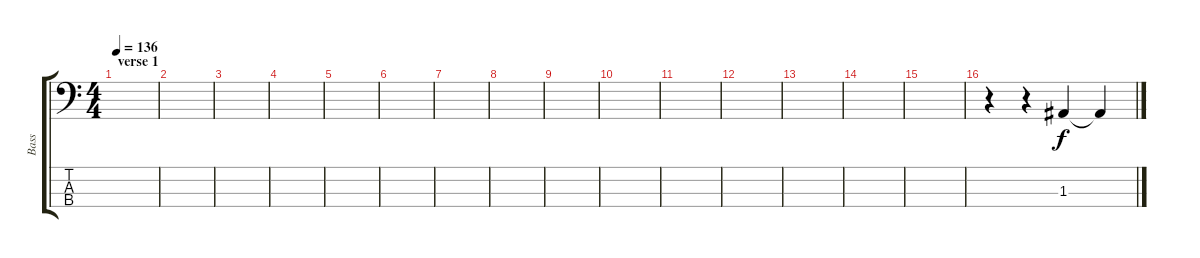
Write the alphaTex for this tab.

\track ("Bass" "Bass") {instrument electricbassfinger}
\staff {score tabs}
\tuning (G2 D2 A1 E1) {hide}
\ts (4 4)
\section ("" "verse 1")
\tempo 136
\clef f4
\ks c
|
|
|
|
|
|
|
|
|
|
|
|
|
|
|
r.4 r.4 1.3.4 1.3{t}.4
